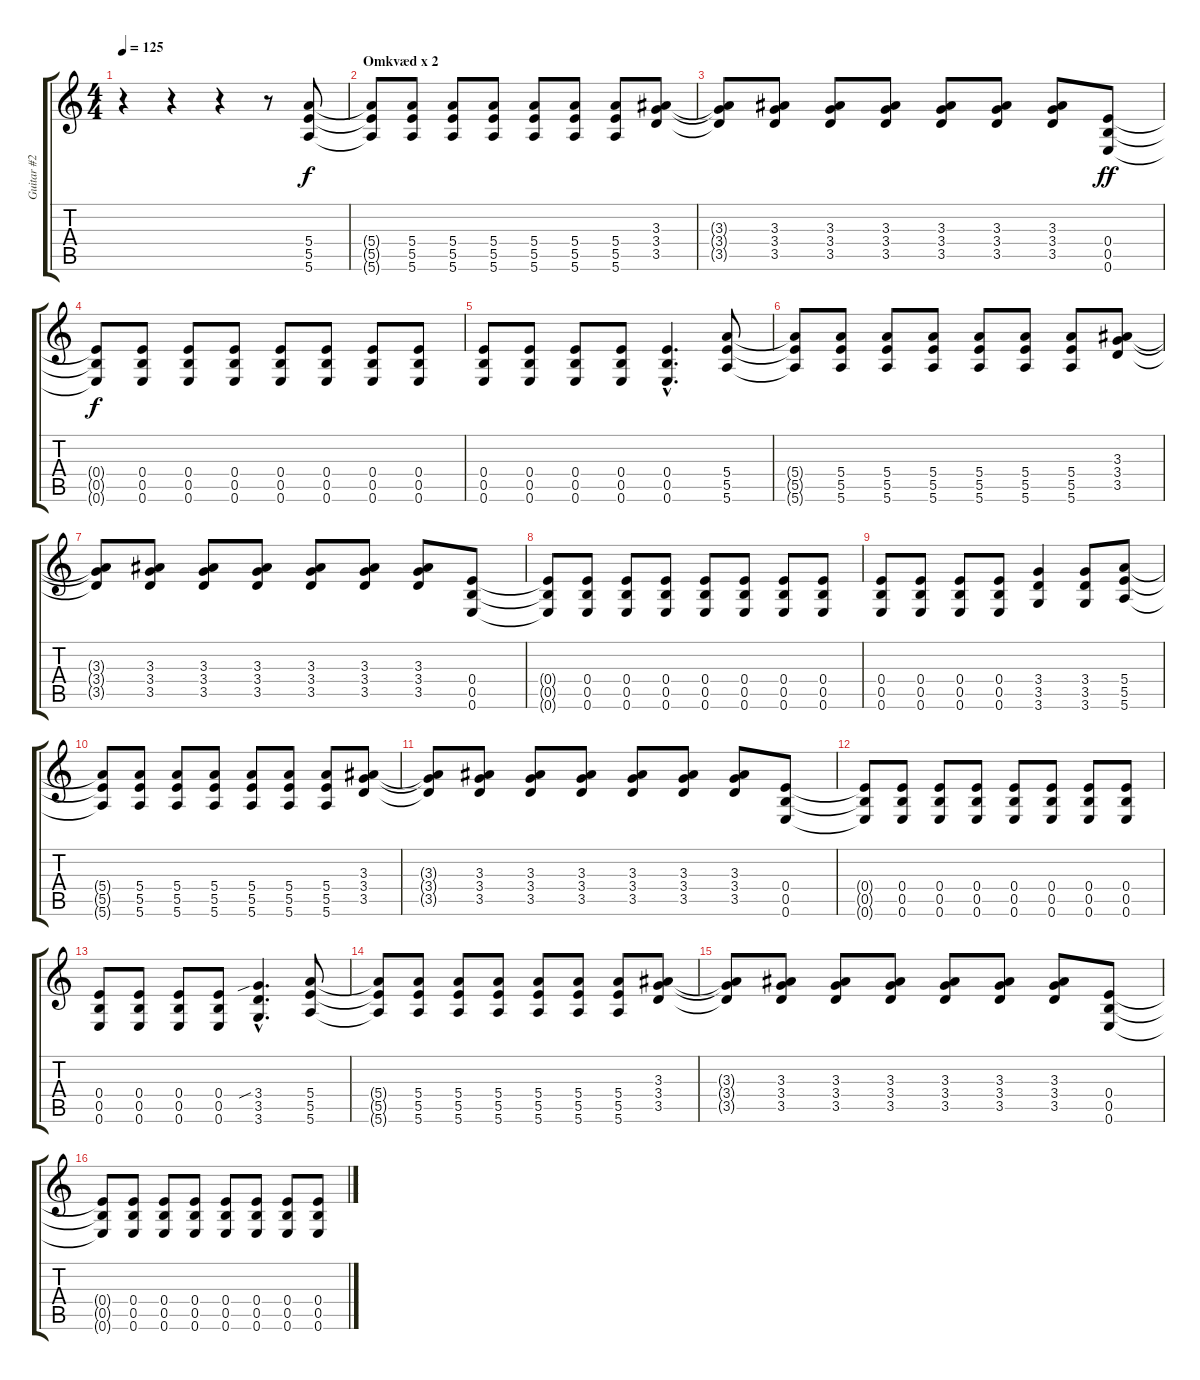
\track ("Guitar #2 - Teit" "Guitar #2 ") {instrument overdrivenguitar}
\staff {score tabs}
\tuning (E4 B3 G3 E3 B2 E2) {hide}
\ts (4 4)
\tempo 125
\clef g2
\ks c
r.4{dy f} r.4 r.4 r.8 (5.4 5.5 5.6).8 |
\section ("" "Omkvæd x 2")
(5.4{t} 5.5{t} 5.6{t}).8 (5.4 5.5 5.6).8 (5.4 5.5 5.6).8 (5.4 5.5 5.6).8 (5.4 5.5 5.6).8 (5.4 5.5 5.6).8 (5.4 5.5 5.6).8 (3.3 3.4 3.5).8 |
(3.3{t} 3.4{t} 3.5{t}).8 (3.3 3.4 3.5).8 (3.3 3.4 3.5).8 (3.3 3.4 3.5).8 (3.3 3.4 3.5).8 (3.3 3.4 3.5).8 (3.3 3.4 3.5).8 (0.4 0.5 0.6).8{dy ff} |
(0.4{t} 0.5{t} 0.6{t}).8{dy f} (0.4 0.5 0.6).8 (0.4 0.5 0.6).8 (0.4 0.5 0.6).8 (0.4 0.5 0.6).8 (0.4 0.5 0.6).8 (0.4 0.5 0.6).8 (0.4 0.5 0.6).8 |
(0.4 0.5 0.6).8 (0.4 0.5 0.6).8 (0.4 0.5 0.6).8 (0.4 0.5 0.6).8 (0.4 0.5{hac} 0.6{hac}).4{d} (5.4 5.5 5.6).8 |
(5.4{t} 5.5{t} 5.6{t}).8 (5.4 5.5 5.6).8 (5.4 5.5 5.6).8 (5.4 5.5 5.6).8 (5.4 5.5 5.6).8 (5.4 5.5 5.6).8 (5.4 5.5 5.6).8 (3.3 3.4 3.5).8 |
(3.3{t} 3.4{t} 3.5{t}).8 (3.3 3.4 3.5).8 (3.3 3.4 3.5).8 (3.3 3.4 3.5).8 (3.3 3.4 3.5).8 (3.3 3.4 3.5).8 (3.3 3.4 3.5).8 (0.4 0.5 0.6).8 |
(0.4{t} 0.5{t} 0.6{t}).8 (0.4 0.5 0.6).8 (0.4 0.5 0.6).8 (0.4 0.5 0.6).8 (0.4 0.5 0.6).8 (0.4 0.5 0.6).8 (0.4 0.5 0.6).8 (0.4 0.5 0.6).8 |
(0.4 0.5 0.6).8 (0.4 0.5 0.6).8 (0.4 0.5 0.6).8 (0.4 0.5 0.6).8 (3.4 3.5 3.6).4 (3.4 3.5 3.6).8 (5.4 5.5 5.6).8 |
(5.4{t} 5.5{t} 5.6{t}).8 (5.4 5.5 5.6).8 (5.4 5.5 5.6).8 (5.4 5.5 5.6).8 (5.4 5.5 5.6).8 (5.4 5.5 5.6).8 (5.4 5.5 5.6).8 (3.3 3.4 3.5).8 |
(3.3{t} 3.4{t} 3.5{t}).8 (3.3 3.4 3.5).8 (3.3 3.4 3.5).8 (3.3 3.4 3.5).8 (3.3 3.4 3.5).8 (3.3 3.4 3.5).8 (3.3 3.4 3.5).8 (0.4 0.5 0.6).8 |
(0.4{t} 0.5{t} 0.6{t}).8 (0.4 0.5 0.6).8 (0.4 0.5 0.6).8 (0.4 0.5 0.6).8 (0.4 0.5 0.6).8 (0.4 0.5 0.6).8 (0.4 0.5 0.6).8 (0.4 0.5 0.6).8 |
(0.4 0.5 0.6).8 (0.4 0.5 0.6).8 (0.4 0.5 0.6).8 (0.4 0.5 0.6).8 (3.4{sib} 3.5{hac} 3.6{hac}).4{d} (5.4 5.5 5.6).8 |
(5.4{t} 5.5{t} 5.6{t}).8 (5.4 5.5 5.6).8 (5.4 5.5 5.6).8 (5.4 5.5 5.6).8 (5.4 5.5 5.6).8 (5.4 5.5 5.6).8 (5.4 5.5 5.6).8 (3.3 3.4 3.5).8 |
(3.3{t} 3.4{t} 3.5{t}).8 (3.3 3.4 3.5).8 (3.3 3.4 3.5).8 (3.3 3.4 3.5).8 (3.3 3.4 3.5).8 (3.3 3.4 3.5).8 (3.3 3.4 3.5).8 (0.4 0.5 0.6).8 |
(0.4{t} 0.5{t} 0.6{t}).8 (0.4 0.5 0.6).8 (0.4 0.5 0.6).8 (0.4 0.5 0.6).8 (0.4 0.5 0.6).8 (0.4 0.5 0.6).8 (0.4 0.5 0.6).8 (0.4 0.5 0.6).8
